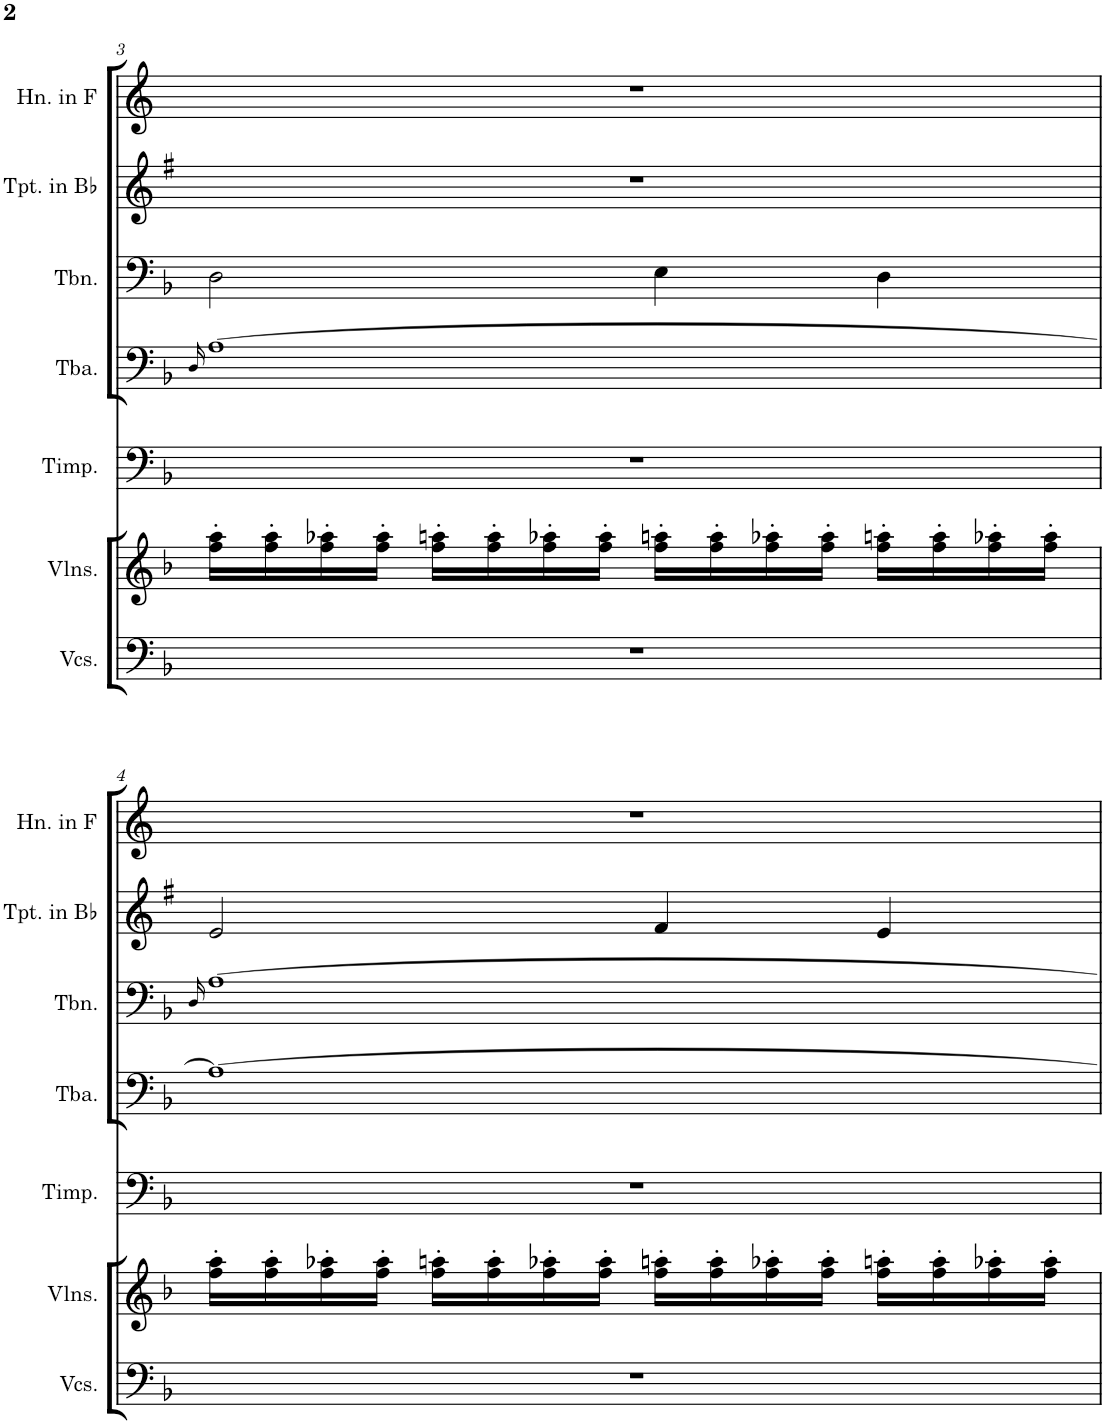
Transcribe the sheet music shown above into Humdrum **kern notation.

**kern	**kern	**kern	**kern	**kern	**kern	**kern
*part7	*part6	*part5	*part4	*part3	*part2	*part1
*staff7	*staff6	*staff5	*staff4	*staff3	*staff2	*staff1
*I"Violoncellos	*I"Violins	*I"Timpani	*I"Tuba	*I"Trombone	*I"Trumpet in Bb	*I"Horn in F
*I'Vcs.	*I'Vlns.	*I'Timp.	*I'Tba.	*I'Tbn.	*I'Tpt. in Bb	*I'Hn. in F
!!LO:PB:g=z
*clefF4	*clefG2	*clefF4	*clefF4	*clefF4	*clefG2	*clefG2
*	*	*	*	*	*Trd1c2	*Trd4c7
*k[b-]	*k[b-]	*k[b-]	*k[b-]	*k[b-]	*k[f#]	*k[]
*M4/4	*M4/4	*M4/4	*M4/4	*M4/4	*M4/4	*M4/4
=3	=3	=3	=3	=3	=3	=3
.	.	.	16qD/	.	.	.
1r	16ff\' 16aa\'LL	1r	[1A	2D\	1r	1r
.	16ff\' 16aa\'	.	.	.	.	.
.	16ff\' 16aa-X\'	.	.	.	.	.
.	16ff\' 16aa-\'JJ	.	.	.	.	.
.	16ff\' 16aan\'LL	.	.	.	.	.
.	16ff\' 16aa\'	.	.	.	.	.
.	16ff\' 16aa-X\'	.	.	.	.	.
.	16ff\' 16aa-\'JJ	.	.	.	.	.
.	16ff\' 16aan\'LL	.	.	4E\	.	.
.	16ff\' 16aa\'	.	.	.	.	.
.	16ff\' 16aa-X\'	.	.	.	.	.
.	16ff\' 16aa-\'JJ	.	.	.	.	.
.	16ff\' 16aan\'LL	.	.	4D\	.	.
.	16ff\' 16aa\'	.	.	.	.	.
.	16ff\' 16aa-X\'	.	.	.	.	.
.	16ff\' 16aa-\'JJ	.	.	.	.	.
!!LO:LB:g=z
=4	=4	=4	=4	=4	=4	=4
.	.	.	.	16qD/	.	.
1r	16ff\' 16aa\'LL	1r	1A_	[1A	2e/	1r
.	16ff\' 16aa\'	.	.	.	.	.
.	16ff\' 16aa-X\'	.	.	.	.	.
.	16ff\' 16aa-\'JJ	.	.	.	.	.
.	16ff\' 16aan\'LL	.	.	.	.	.
.	16ff\' 16aa\'	.	.	.	.	.
.	16ff\' 16aa-X\'	.	.	.	.	.
.	16ff\' 16aa-\'JJ	.	.	.	.	.
.	16ff\' 16aan\'LL	.	.	.	4f#/	.
.	16ff\' 16aa\'	.	.	.	.	.
.	16ff\' 16aa-X\'	.	.	.	.	.
.	16ff\' 16aa-\'JJ	.	.	.	.	.
.	16ff\' 16aan\'LL	.	.	.	4e/	.
.	16ff\' 16aa\'	.	.	.	.	.
.	16ff\' 16aa-X\'	.	.	.	.	.
.	16ff\' 16aa-\'JJ	.	.	.	.	.
=	=	=	=	=	=	=
*-	*-	*-	*-	*-	*-	*-
